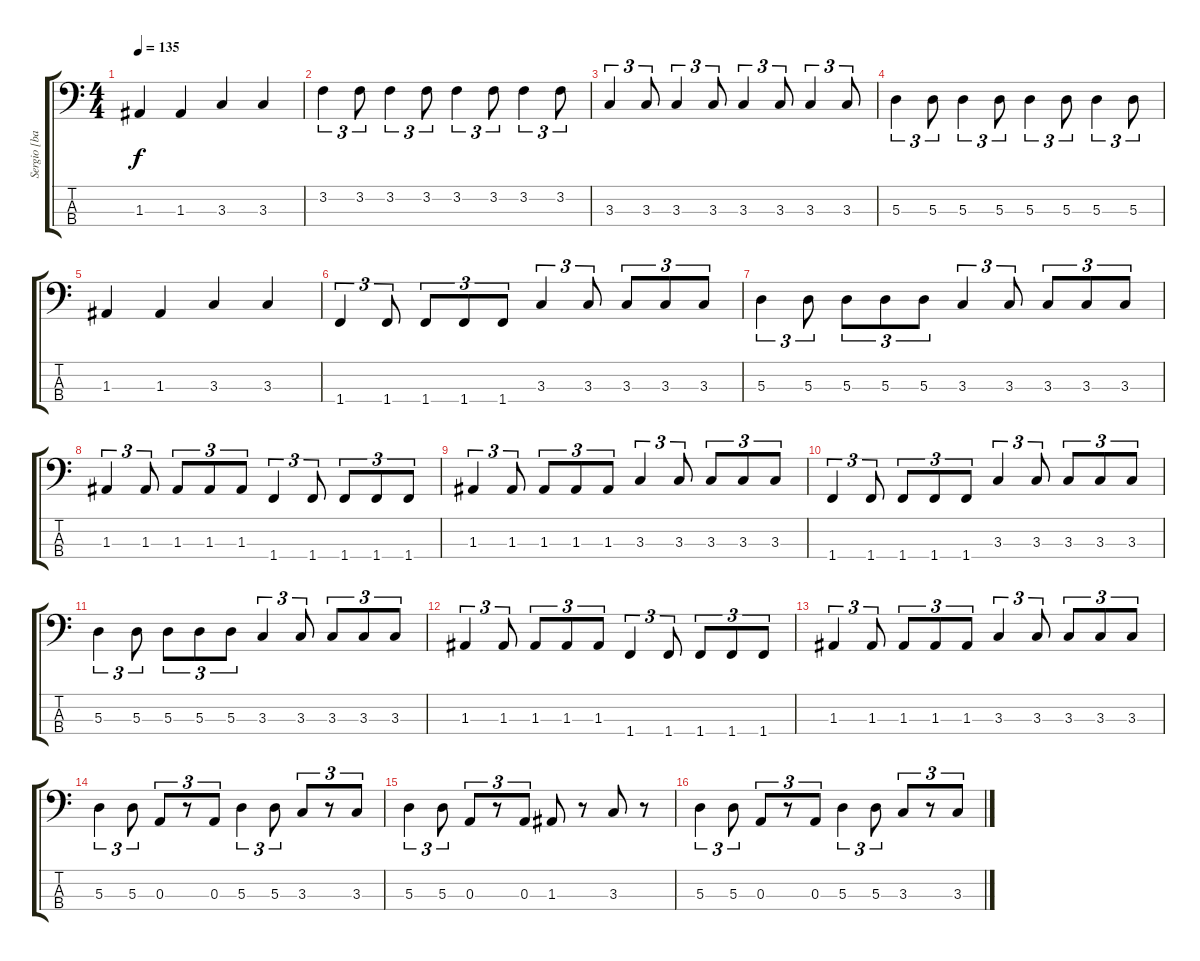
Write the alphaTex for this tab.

\track ("Sergio [bajo]" "Sergio [ba") {instrument electricbassfinger}
\staff {score tabs}
\tuning (G2 D2 A1 E1) {hide}
\ts (4 4)
\tempo 135
\clef f4
\ks c
1.3.4{dy f} 1.3.4 3.3.4 3.3.4 |
3.2.4{tu (3 2)} 3.2.8{tu (3 2)} 3.2.4{tu (3 2)} 3.2.8{tu (3 2)} 3.2.4{tu (3 2)} 3.2.8{tu (3 2)} 3.2.4{tu (3 2)} 3.2.8{tu (3 2)} |
3.3.4{tu (3 2)} 3.3.8{tu (3 2)} 3.3.4{tu (3 2)} 3.3.8{tu (3 2)} 3.3.4{tu (3 2)} 3.3.8{tu (3 2)} 3.3.4{tu (3 2)} 3.3.8{tu (3 2)} |
5.3.4{tu (3 2)} 5.3.8{tu (3 2)} 5.3.4{tu (3 2)} 5.3.8{tu (3 2)} 5.3.4{tu (3 2)} 5.3.8{tu (3 2)} 5.3.4{tu (3 2)} 5.3.8{tu (3 2)} |
1.3.4 1.3.4 3.3.4 3.3.4 |
1.4.4{tu (3 2)} 1.4.8{tu (3 2)} 1.4.8{tu (3 2)} 1.4.8{tu (3 2)} 1.4.8{tu (3 2)} 3.3.4{tu (3 2)} 3.3.8{tu (3 2)} 3.3.8{tu (3 2)} 3.3.8{tu (3 2)} 3.3.8{tu (3 2)} |
5.3.4{tu (3 2)} 5.3.8{tu (3 2)} 5.3.8{tu (3 2)} 5.3.8{tu (3 2)} 5.3.8{tu (3 2)} 3.3.4{tu (3 2)} 3.3.8{tu (3 2)} 3.3.8{tu (3 2)} 3.3.8{tu (3 2)} 3.3.8{tu (3 2)} |
1.3.4{tu (3 2)} 1.3.8{tu (3 2)} 1.3.8{tu (3 2)} 1.3.8{tu (3 2)} 1.3.8{tu (3 2)} 1.4.4{tu (3 2)} 1.4.8{tu (3 2)} 1.4.8{tu (3 2)} 1.4.8{tu (3 2)} 1.4.8{tu (3 2)} |
1.3.4{tu (3 2)} 1.3.8{tu (3 2)} 1.3.8{tu (3 2)} 1.3.8{tu (3 2)} 1.3.8{tu (3 2)} 3.3.4{tu (3 2)} 3.3.8{tu (3 2)} 3.3.8{tu (3 2)} 3.3.8{tu (3 2)} 3.3.8{tu (3 2)} |
1.4.4{tu (3 2)} 1.4.8{tu (3 2)} 1.4.8{tu (3 2)} 1.4.8{tu (3 2)} 1.4.8{tu (3 2)} 3.3.4{tu (3 2)} 3.3.8{tu (3 2)} 3.3.8{tu (3 2)} 3.3.8{tu (3 2)} 3.3.8{tu (3 2)} |
5.3.4{tu (3 2)} 5.3.8{tu (3 2)} 5.3.8{tu (3 2)} 5.3.8{tu (3 2)} 5.3.8{tu (3 2)} 3.3.4{tu (3 2)} 3.3.8{tu (3 2)} 3.3.8{tu (3 2)} 3.3.8{tu (3 2)} 3.3.8{tu (3 2)} |
1.3.4{tu (3 2)} 1.3.8{tu (3 2)} 1.3.8{tu (3 2)} 1.3.8{tu (3 2)} 1.3.8{tu (3 2)} 1.4.4{tu (3 2)} 1.4.8{tu (3 2)} 1.4.8{tu (3 2)} 1.4.8{tu (3 2)} 1.4.8{tu (3 2)} |
1.3.4{tu (3 2)} 1.3.8{tu (3 2)} 1.3.8{tu (3 2)} 1.3.8{tu (3 2)} 1.3.8{tu (3 2)} 3.3.4{tu (3 2)} 3.3.8{tu (3 2)} 3.3.8{tu (3 2)} 3.3.8{tu (3 2)} 3.3.8{tu (3 2)} |
5.3.4{tu (3 2)} 5.3.8{tu (3 2)} 0.3.8{tu (3 2)} r.8{tu (3 2)} 0.3.8{tu (3 2)} 5.3.4{tu (3 2)} 5.3.8{tu (3 2)} 3.3.8{tu (3 2)} r.8{tu (3 2)} 3.3.8{tu (3 2)} |
5.3.4{tu (3 2)} 5.3.8{tu (3 2)} 0.3.8{tu (3 2)} r.8{tu (3 2)} 0.3.8{tu (3 2)} 1.3.8 r.8 3.3.8 r.8 |
5.3.4{tu (3 2)} 5.3.8{tu (3 2)} 0.3.8{tu (3 2)} r.8{tu (3 2)} 0.3.8{tu (3 2)} 5.3.4{tu (3 2)} 5.3.8{tu (3 2)} 3.3.8{tu (3 2)} r.8{tu (3 2)} 3.3.8{tu (3 2)}
